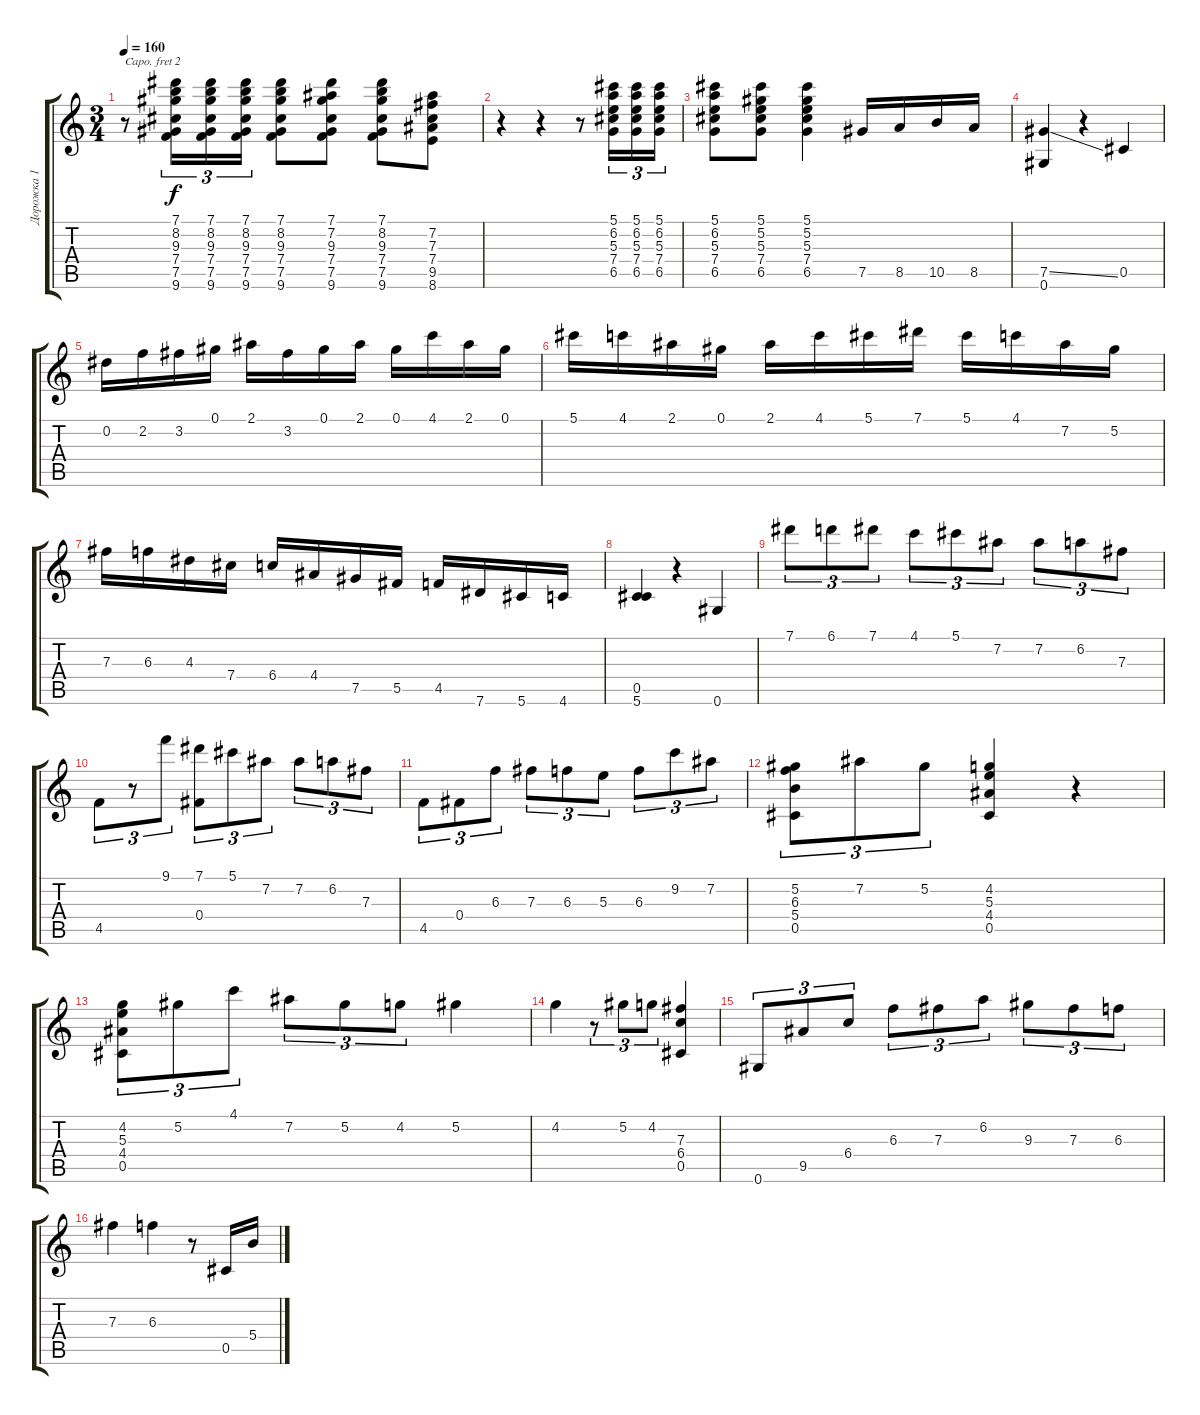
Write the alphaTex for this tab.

\track ("Дорожка 1" "Дорожка 1") {instrument acousticguitarnylon}
\staff {score tabs}
\capo 2
\tuning (Gb4 Db4 A3 E3 B2 Gb2) {hide}
\ts (3 4)
\tempo 160
\clef g2
\ks c
r.8{dy f} (7.1 8.2 9.3 7.4 7.5 9.6).16{tu (3 2)} (7.1 8.2 9.3 7.4 7.5 9.6).16{tu (3 2)} (7.1 8.2 9.3 7.4 7.5 9.6).16{tu (3 2)} (7.1 8.2 9.3 7.4 7.5 9.6).8 (7.1 7.2 9.3 7.4 7.5 9.6).8 (7.1 8.2 9.3 7.4 7.5 9.6).8 (7.2 7.3 7.4 9.5 8.6).8 |
r.4 r.4 r.8 (5.1 6.2 5.3 7.4 6.5).16{tu (3 2)} (5.1 6.2 5.3 7.4 6.5).16{tu (3 2)} (5.1 6.2 5.3 7.4 6.5).16{tu (3 2)} |
(5.1 6.2 5.3 7.4 6.5).8 (5.1 5.2 5.3 7.4 6.5).8 (5.1 5.2 5.3 7.4 6.5).4 7.5.16 8.5.16 10.5.16 8.5.16 |
(7.5{ss} 0.6).4 r.4 0.5.4 |
0.2.16 2.2.16 3.2.16 0.1.16 2.1.16 3.2.16 0.1.16 2.1.16 0.1.16 4.1.16 2.1.16 0.1.16 |
5.1.16 4.1.16 2.1.16 0.1.16 2.1.16 4.1.16 5.1.16 7.1.16 5.1.16 4.1.16 7.2.16 5.2.16 |
7.3.16 6.3.16 4.3.16 7.4.16 6.4.16 4.4.16 7.5.16 5.5.16 4.5.16 7.6.16 5.6.16 4.6.16 |
(0.5 5.6).4 r.4 0.6.4 |
7.1.8{tu (3 2)} 6.1.8{tu (3 2)} 7.1.8{tu (3 2)} 4.1.8{tu (3 2)} 5.1.8{tu (3 2)} 7.2.8{tu (3 2)} 7.2.8{tu (3 2)} 6.2.8{tu (3 2)} 7.3.8{tu (3 2)} |
4.5.8{tu (3 2)} r.8{tu (3 2)} 9.1.8{tu (3 2)} (7.1 0.4).8{tu (3 2)} 5.1.8{tu (3 2)} 7.2.8{tu (3 2)} 7.2.8{tu (3 2)} 6.2.8{tu (3 2)} 7.3.8{tu (3 2)} |
4.5.8{tu (3 2)} 0.4.8{tu (3 2)} 6.3.8{tu (3 2)} 7.3.8{tu (3 2)} 6.3.8{tu (3 2)} 5.3.8{tu (3 2)} 6.3.8{tu (3 2)} 9.2.8{tu (3 2)} 7.2.8{tu (3 2)} |
(5.2 6.3 5.4 0.5).8{tu (3 2)} 7.2.8{tu (3 2)} 5.2.8{tu (3 2)} (4.2 5.3 4.4 0.5).4 r.4 |
(4.2 5.3 4.4 0.5).8{tu (3 2)} 5.2.8{tu (3 2)} 4.1.8{tu (3 2)} 7.2.8{tu (3 2)} 5.2.8{tu (3 2)} 4.2.8{tu (3 2)} 5.2.4 |
4.2.4 r.8{tu (3 2)} 5.2.8{tu (3 2)} 4.2.8{tu (3 2)} (7.3 6.4 0.5).4 |
0.6.8{tu (3 2)} 9.5.8{tu (3 2)} 6.4.8{tu (3 2)} 6.3.8{tu (3 2)} 7.3.8{tu (3 2)} 6.2.8{tu (3 2)} 9.3.8{tu (3 2)} 7.3.8{tu (3 2)} 6.3.8{tu (3 2)} |
7.3.4 6.3.4 r.8 0.5.16 5.4.16
